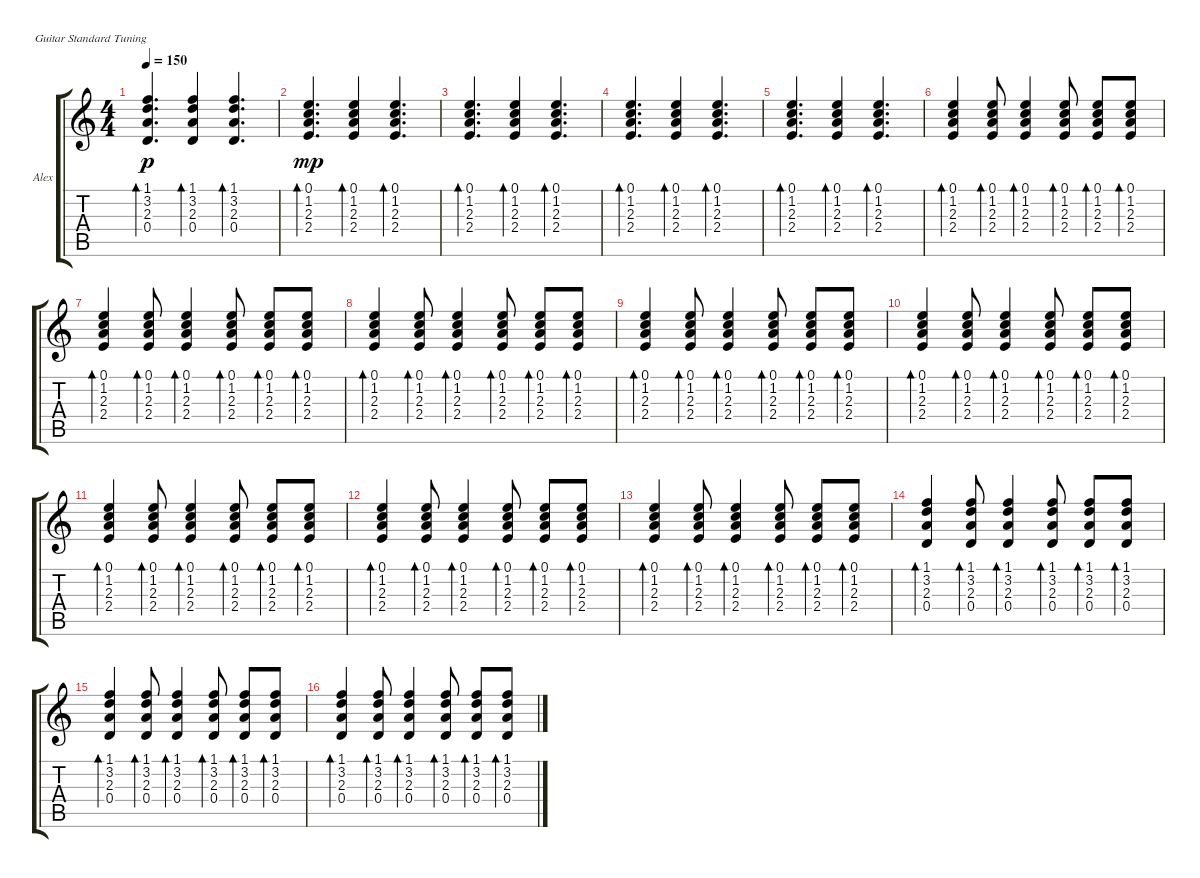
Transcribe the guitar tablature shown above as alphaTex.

\defaultSystemsLayout 4
\bracketExtendMode groupsimilarinstruments
\firstSystemTrackNameOrientation horizontal
\otherSystemsTrackNameOrientation horizontal
\track ("Alex Turner" "Alex") {instrument acousticguitarsteel}
\staff {score tabs}
\tuning (E4 B3 G3 D3 A2 E2)
\ts (4 4)
\tempo 150
\clef g2
\ks c
(3.2 2.3 1.1 0.4).4{d bd 135 dy p} (3.2 2.3 1.1 0.4).4{bd 78} (3.2 2.3 1.1 0.4).4{d bd 78} |
(1.2 2.3 2.4 0.1).4{d bd 135 dy mp} (1.2 2.3 2.4 0.1).4{bd 78} (1.2 2.3 2.4 0.1).4{d bd 78} |
(1.2 2.3 2.4 0.1).4{d bd 135} (1.2 2.3 2.4 0.1).4{bd 78} (1.2 2.3 2.4 0.1).4{d bd 78} |
(1.2 2.3 2.4 0.1).4{d bd 135} (1.2 2.3 2.4 0.1).4{bd 78} (1.2 2.3 2.4 0.1).4{d bd 78} |
(1.2 2.3 2.4 0.1).4{d bd 135} (1.2 2.3 2.4 0.1).4{bd 78} (1.2 2.3 2.4 0.1).4{d bd 78} |
(1.2 2.3 2.4 0.1).4{bd 62} (1.2 2.3 2.4 0.1).8{bd 78} (1.2 2.3 2.4 0.1).4{bd 78} (1.2 2.3 2.4 0.1).8{bd 78} (1.2 2.3 2.4 0.1).8{bd 78} (1.2 2.3 2.4 0.1).8{bd 78} |
(1.2 2.3 2.4 0.1).4{bd 62} (1.2 2.3 2.4 0.1).8{bd 78} (1.2 2.3 2.4 0.1).4{bd 78} (1.2 2.3 2.4 0.1).8{bd 78} (1.2 2.3 2.4 0.1).8{bd 78} (1.2 2.3 2.4 0.1).8{bd 78} |
(1.2 2.3 2.4 0.1).4{bd 62} (1.2 2.3 2.4 0.1).8{bd 78} (1.2 2.3 2.4 0.1).4{bd 78} (1.2 2.3 2.4 0.1).8{bd 78} (1.2 2.3 2.4 0.1).8{bd 78} (1.2 2.3 2.4 0.1).8{bd 78} |
(1.2 2.3 2.4 0.1).4{bd 62} (1.2 2.3 2.4 0.1).8{bd 78} (1.2 2.3 2.4 0.1).4{bd 78} (1.2 2.3 2.4 0.1).8{bd 78} (1.2 2.3 2.4 0.1).8{bd 78} (1.2 2.3 2.4 0.1).8{bd 78} |
(1.2 2.3 2.4 0.1).4{bd 62} (1.2 2.3 2.4 0.1).8{bd 78} (1.2 2.3 2.4 0.1).4{bd 78} (1.2 2.3 2.4 0.1).8{bd 78} (1.2 2.3 2.4 0.1).8{bd 78} (1.2 2.3 2.4 0.1).8{bd 78} |
(1.2 2.3 2.4 0.1).4{bd 62} (1.2 2.3 2.4 0.1).8{bd 78} (1.2 2.3 2.4 0.1).4{bd 78} (1.2 2.3 2.4 0.1).8{bd 78} (1.2 2.3 2.4 0.1).8{bd 78} (1.2 2.3 2.4 0.1).8{bd 78} |
(1.2 2.3 2.4 0.1).4{bd 62} (1.2 2.3 2.4 0.1).8{bd 78} (1.2 2.3 2.4 0.1).4{bd 78} (1.2 2.3 2.4 0.1).8{bd 78} (1.2 2.3 2.4 0.1).8{bd 78} (1.2 2.3 2.4 0.1).8{bd 78} |
(1.2 2.3 2.4 0.1).4{bd 62} (1.2 2.3 2.4 0.1).8{bd 78} (1.2 2.3 2.4 0.1).4{bd 78} (1.2 2.3 2.4 0.1).8{bd 78} (1.2 2.3 2.4 0.1).8{bd 78} (1.2 2.3 2.4 0.1).8{bd 78} |
(3.2 2.3 0.4 1.1).4{bd 62} (3.2 2.3 0.4 1.1).8{bd 78} (3.2 2.3 0.4 1.1).4{bd 78} (3.2 2.3 0.4 1.1).8{bd 78} (3.2 2.3 0.4 1.1).8{bd 78} (3.2 2.3 0.4 1.1).8{bd 78} |
(3.2 2.3 0.4 1.1).4{bd 62} (3.2 2.3 0.4 1.1).8{bd 78} (3.2 2.3 0.4 1.1).4{bd 78} (3.2 2.3 0.4 1.1).8{bd 78} (3.2 2.3 0.4 1.1).8{bd 78} (3.2 2.3 0.4 1.1).8{bd 78} |
(3.2 2.3 0.4 1.1).4{bd 62} (3.2 2.3 0.4 1.1).8{bd 78} (3.2 2.3 0.4 1.1).4{bd 78} (3.2 2.3 0.4 1.1).8{bd 78} (3.2 2.3 0.4 1.1).8{bd 78} (3.2 2.3 0.4 1.1).8{bd 78}
